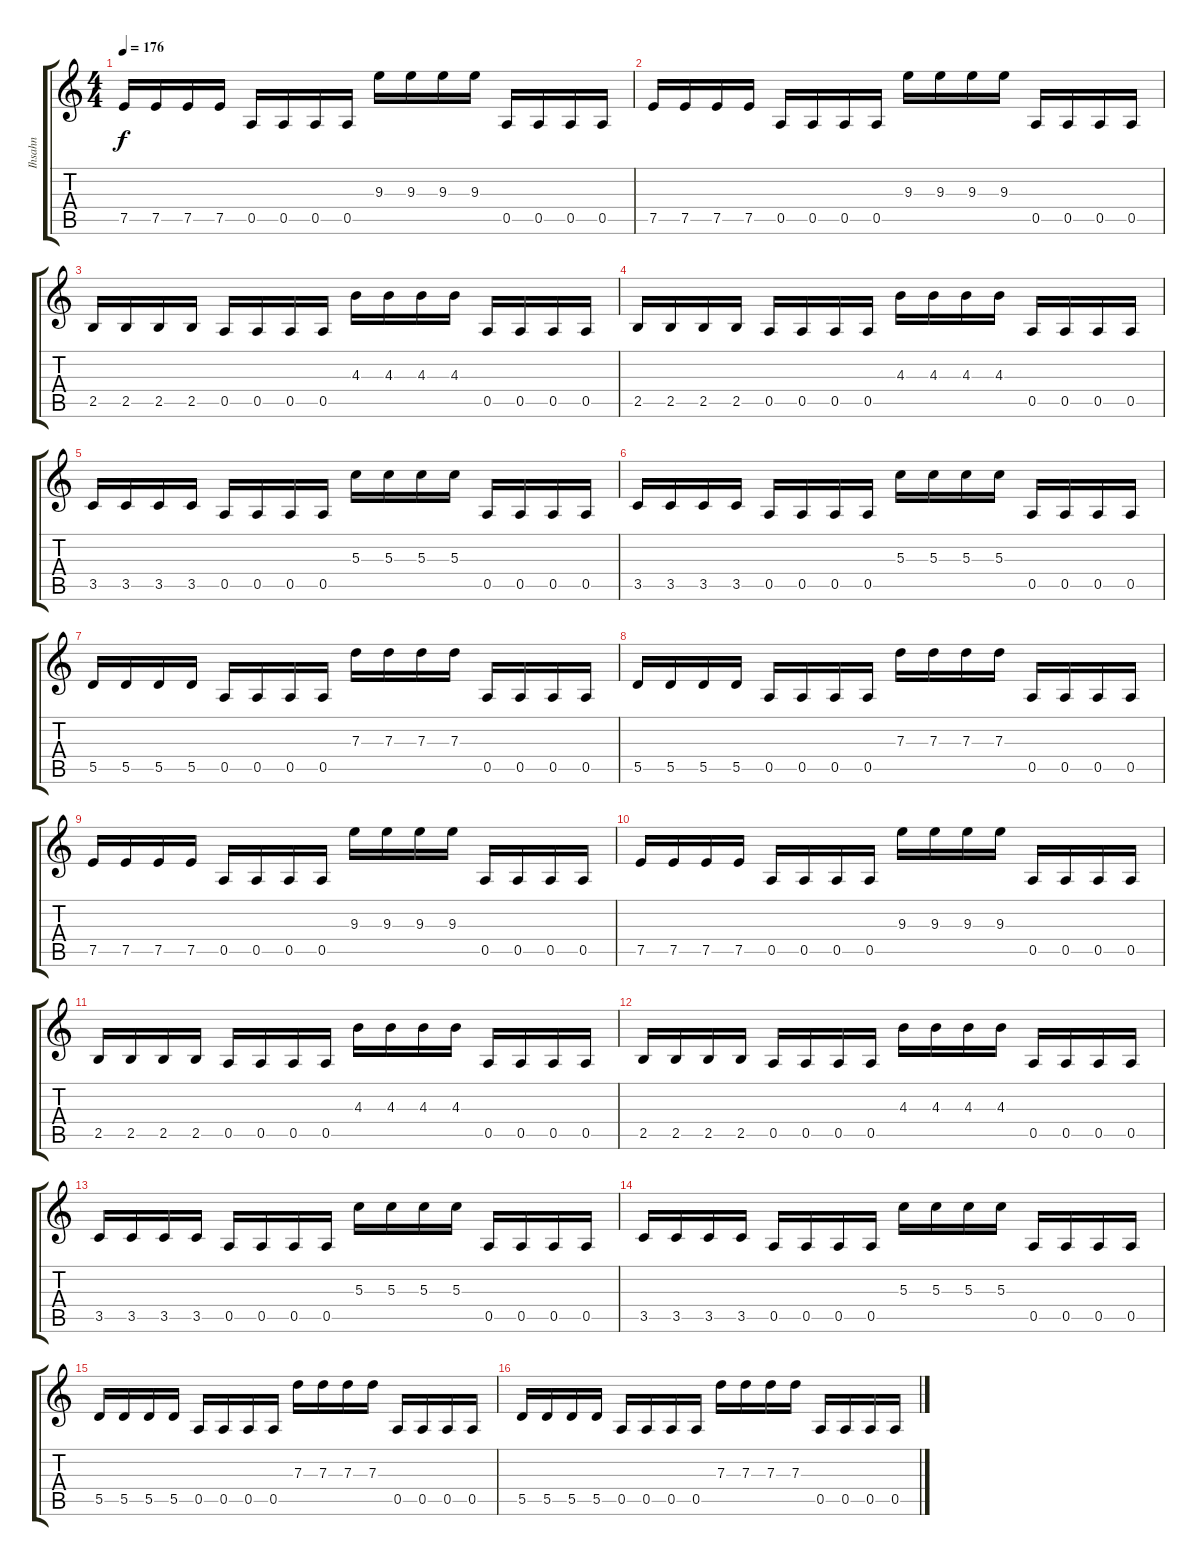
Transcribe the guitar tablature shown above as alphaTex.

\track ("Ihsahn" "Ihsahn") {instrument distortionguitar}
\staff {score tabs}
\tuning (E4 B3 G3 D3 A2 E2) {hide}
\ts (4 4)
\tempo 176
\clef g2
\ks c
7.5.16{dy f instrument distortionguitar} 7.5.16 7.5.16 7.5.16 0.5.16 0.5.16 0.5.16 0.5.16 9.3.16 9.3.16 9.3.16 9.3.16 0.5.16 0.5.16 0.5.16 0.5.16 |
7.5.16 7.5.16 7.5.16 7.5.16 0.5.16 0.5.16 0.5.16 0.5.16 9.3.16 9.3.16 9.3.16 9.3.16 0.5.16 0.5.16 0.5.16 0.5.16 |
2.5.16 2.5.16 2.5.16 2.5.16 0.5.16 0.5.16 0.5.16 0.5.16 4.3.16 4.3.16 4.3.16 4.3.16 0.5.16 0.5.16 0.5.16 0.5.16 |
2.5.16 2.5.16 2.5.16 2.5.16 0.5.16 0.5.16 0.5.16 0.5.16 4.3.16 4.3.16 4.3.16 4.3.16 0.5.16 0.5.16 0.5.16 0.5.16 |
3.5.16 3.5.16 3.5.16 3.5.16 0.5.16 0.5.16 0.5.16 0.5.16 5.3.16 5.3.16 5.3.16 5.3.16 0.5.16 0.5.16 0.5.16 0.5.16 |
3.5.16 3.5.16 3.5.16 3.5.16 0.5.16 0.5.16 0.5.16 0.5.16 5.3.16 5.3.16 5.3.16 5.3.16 0.5.16 0.5.16 0.5.16 0.5.16 |
5.5.16 5.5.16 5.5.16 5.5.16 0.5.16 0.5.16 0.5.16 0.5.16 7.3.16 7.3.16 7.3.16 7.3.16 0.5.16 0.5.16 0.5.16 0.5.16 |
5.5.16 5.5.16 5.5.16 5.5.16 0.5.16 0.5.16 0.5.16 0.5.16 7.3.16 7.3.16 7.3.16 7.3.16 0.5.16 0.5.16 0.5.16 0.5.16 |
7.5.16 7.5.16 7.5.16 7.5.16 0.5.16 0.5.16 0.5.16 0.5.16 9.3.16 9.3.16 9.3.16 9.3.16 0.5.16 0.5.16 0.5.16 0.5.16 |
7.5.16 7.5.16 7.5.16 7.5.16 0.5.16 0.5.16 0.5.16 0.5.16 9.3.16 9.3.16 9.3.16 9.3.16 0.5.16 0.5.16 0.5.16 0.5.16 |
2.5.16 2.5.16 2.5.16 2.5.16 0.5.16 0.5.16 0.5.16 0.5.16 4.3.16 4.3.16 4.3.16 4.3.16 0.5.16 0.5.16 0.5.16 0.5.16 |
2.5.16 2.5.16 2.5.16 2.5.16 0.5.16 0.5.16 0.5.16 0.5.16 4.3.16 4.3.16 4.3.16 4.3.16 0.5.16 0.5.16 0.5.16 0.5.16 |
3.5.16 3.5.16 3.5.16 3.5.16 0.5.16 0.5.16 0.5.16 0.5.16 5.3.16 5.3.16 5.3.16 5.3.16 0.5.16 0.5.16 0.5.16 0.5.16 |
3.5.16 3.5.16 3.5.16 3.5.16 0.5.16 0.5.16 0.5.16 0.5.16 5.3.16 5.3.16 5.3.16 5.3.16 0.5.16 0.5.16 0.5.16 0.5.16 |
5.5.16 5.5.16 5.5.16 5.5.16 0.5.16 0.5.16 0.5.16 0.5.16 7.3.16 7.3.16 7.3.16 7.3.16 0.5.16 0.5.16 0.5.16 0.5.16 |
5.5.16 5.5.16 5.5.16 5.5.16 0.5.16 0.5.16 0.5.16 0.5.16 7.3.16 7.3.16 7.3.16 7.3.16 0.5.16 0.5.16 0.5.16 0.5.16
